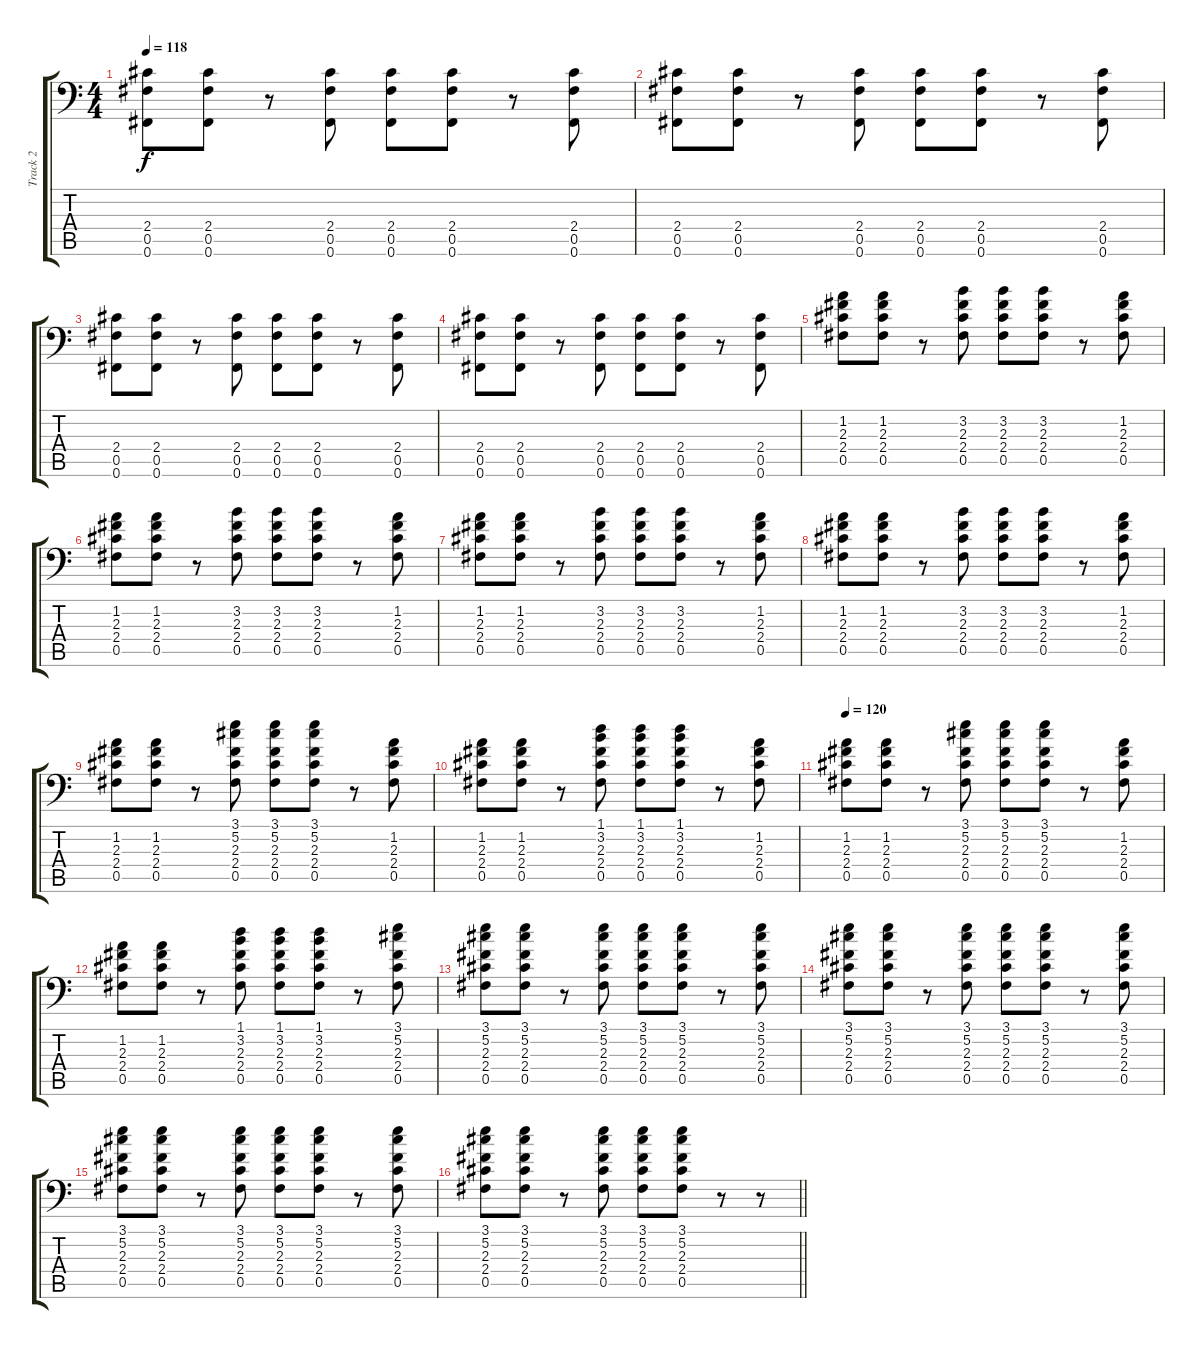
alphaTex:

\track ("Track 2" "Track 2") {instrument distortionguitar}
\staff {score tabs}
\tuning (Db4 Ab3 E3 B2 Gb2 Gb1) {hide}
\ts (4 4)
\section ("" "")
\tempo 118
\clef f4
\ks c
(2.4 0.5 0.6).8{dy f volume 13} (2.4 0.5 0.6).8 r.8 (2.4 0.5 0.6).8 (2.4 0.5 0.6).8 (2.4 0.5 0.6).8 r.8 (2.4 0.5 0.6).8 |
(2.4 0.5 0.6).8 (2.4 0.5 0.6).8 r.8 (2.4 0.5 0.6).8 (2.4 0.5 0.6).8 (2.4 0.5 0.6).8 r.8 (2.4 0.5 0.6).8 |
(2.4 0.5 0.6).8 (2.4 0.5 0.6).8 r.8 (2.4 0.5 0.6).8 (2.4 0.5 0.6).8 (2.4 0.5 0.6).8 r.8 (2.4 0.5 0.6).8 |
(2.4 0.5 0.6).8 (2.4 0.5 0.6).8 r.8 (2.4 0.5 0.6).8 (2.4 0.5 0.6).8 (2.4 0.5 0.6).8 r.8 (2.4 0.5 0.6).8 |
(1.2 2.3 2.4 0.5).8 (1.2 2.3 2.4 0.5).8 r.8 (3.2 2.3 2.4 0.5).8 (3.2 2.3 2.4 0.5).8 (3.2 2.3 2.4 0.5).8 r.8 (1.2 2.3 2.4 0.5).8 |
(1.2 2.3 2.4 0.5).8 (1.2 2.3 2.4 0.5).8 r.8 (3.2 2.3 2.4 0.5).8 (3.2 2.3 2.4 0.5).8 (3.2 2.3 2.4 0.5).8 r.8 (1.2 2.3 2.4 0.5).8 |
(1.2 2.3 2.4 0.5).8 (1.2 2.3 2.4 0.5).8 r.8 (3.2 2.3 2.4 0.5).8 (3.2 2.3 2.4 0.5).8 (3.2 2.3 2.4 0.5).8 r.8 (1.2 2.3 2.4 0.5).8 |
(1.2 2.3 2.4 0.5).8 (1.2 2.3 2.4 0.5).8 r.8 (3.2 2.3 2.4 0.5).8 (3.2 2.3 2.4 0.5).8 (3.2 2.3 2.4 0.5).8 r.8 (1.2 2.3 2.4 0.5).8 |
(1.2 2.3 2.4 0.5).8 (1.2 2.3 2.4 0.5).8 r.8 (3.1 5.2 2.3 2.4 0.5).8 (3.1 5.2 2.3 2.4 0.5).8 (3.1 5.2 2.3 2.4 0.5).8 r.8 (1.2 2.3 2.4 0.5).8 |
(1.2 2.3 2.4 0.5).8 (1.2 2.3 2.4 0.5).8 r.8 (1.1 3.2 2.3 2.4 0.5).8 (1.1 3.2 2.3 2.4 0.5).8 (1.1 3.2 2.3 2.4 0.5).8 r.8 (1.2 2.3 2.4 0.5).8 |
\tempo 120
(1.2 2.3 2.4 0.5).8 (1.2 2.3 2.4 0.5).8 r.8 (3.1 5.2 2.3 2.4 0.5).8 (3.1 5.2 2.3 2.4 0.5).8 (3.1 5.2 2.3 2.4 0.5).8 r.8 (1.2 2.3 2.4 0.5).8 |
(1.2 2.3 2.4 0.5).8 (1.2 2.3 2.4 0.5).8 r.8 (1.1 3.2 2.3 2.4 0.5).8 (1.1 3.2 2.3 2.4 0.5).8 (1.1 3.2 2.3 2.4 0.5).8 r.8 (3.1 5.2 2.3 2.4 0.5).8 |
(3.1 5.2 2.3 2.4 0.5).8 (3.1 5.2 2.3 2.4 0.5).8 r.8 (3.1 5.2 2.3 2.4 0.5).8 (3.1 5.2 2.3 2.4 0.5).8 (3.1 5.2 2.3 2.4 0.5).8 r.8 (3.1 5.2 2.3 2.4 0.5).8 |
(3.1 5.2 2.3 2.4 0.5).8 (3.1 5.2 2.3 2.4 0.5).8 r.8 (3.1 5.2 2.3 2.4 0.5).8 (3.1 5.2 2.3 2.4 0.5).8 (3.1 5.2 2.3 2.4 0.5).8 r.8 (3.1 5.2 2.3 2.4 0.5).8 |
(3.1 5.2 2.3 2.4 0.5).8 (3.1 5.2 2.3 2.4 0.5).8 r.8 (3.1 5.2 2.3 2.4 0.5).8 (3.1 5.2 2.3 2.4 0.5).8 (3.1 5.2 2.3 2.4 0.5).8 r.8 (3.1 5.2 2.3 2.4 0.5).8 |
\barLineRight lightlight
(3.1 5.2 2.3 2.4 0.5).8 (3.1 5.2 2.3 2.4 0.5).8 r.8 (3.1 5.2 2.3 2.4 0.5).8 (3.1 5.2 2.3 2.4 0.5).8 (3.1 5.2 2.3 2.4 0.5).8 r.8 r.8
